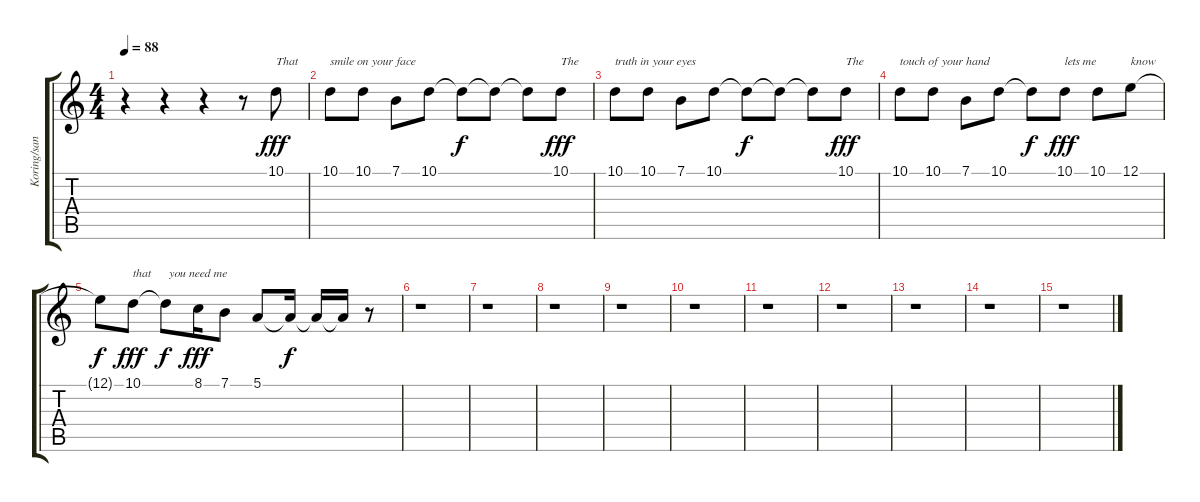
\track ("Koring/sang" "Koring/san") {instrument panflute}
\staff {score tabs}
\tuning (E4 B3 G3 D3 A2 E2) {hide}
\ts (4 4)
\tempo 88
\clef g2
\ks c
r.4{dy f} r.4 r.4 r.8 10.1.8{txt "That" dy fff volume 16 instrument panflute} |
10.1.8{txt "smile on your face"} 10.1.8 7.1.8 10.1.8 10.1{t}.8{dy f} 10.1{t}.8 10.1{t}.8 10.1.8{txt "The " dy fff} |
10.1.8{txt "truth in your eyes"} 10.1.8 7.1.8 10.1.8 10.1{t}.8{dy f} 10.1{t}.8 10.1{t}.8 10.1.8{txt "The" dy fff} |
10.1.8{txt "touch of your hand"} 10.1.8 7.1.8 10.1.8 10.1{t}.8{dy f} 10.1.8{txt "lets me " dy fff} 10.1.8 12.1.8{txt "know"} |
12.1{t}.8{dy f} 10.1.8{txt "that      you need me" dy fff} 10.1{t}.8{dy f} 8.1.16{dy fff} 7.1.8 5.1.8 5.1{t}.16{dy f} 5.1{t}.16 5.1{t}.16 r.8 |
r.1 |
r.1 |
r.1 |
r.1 |
r.1 |
r.1 |
r.1 |
r.1 |
r.1 |
r.1
